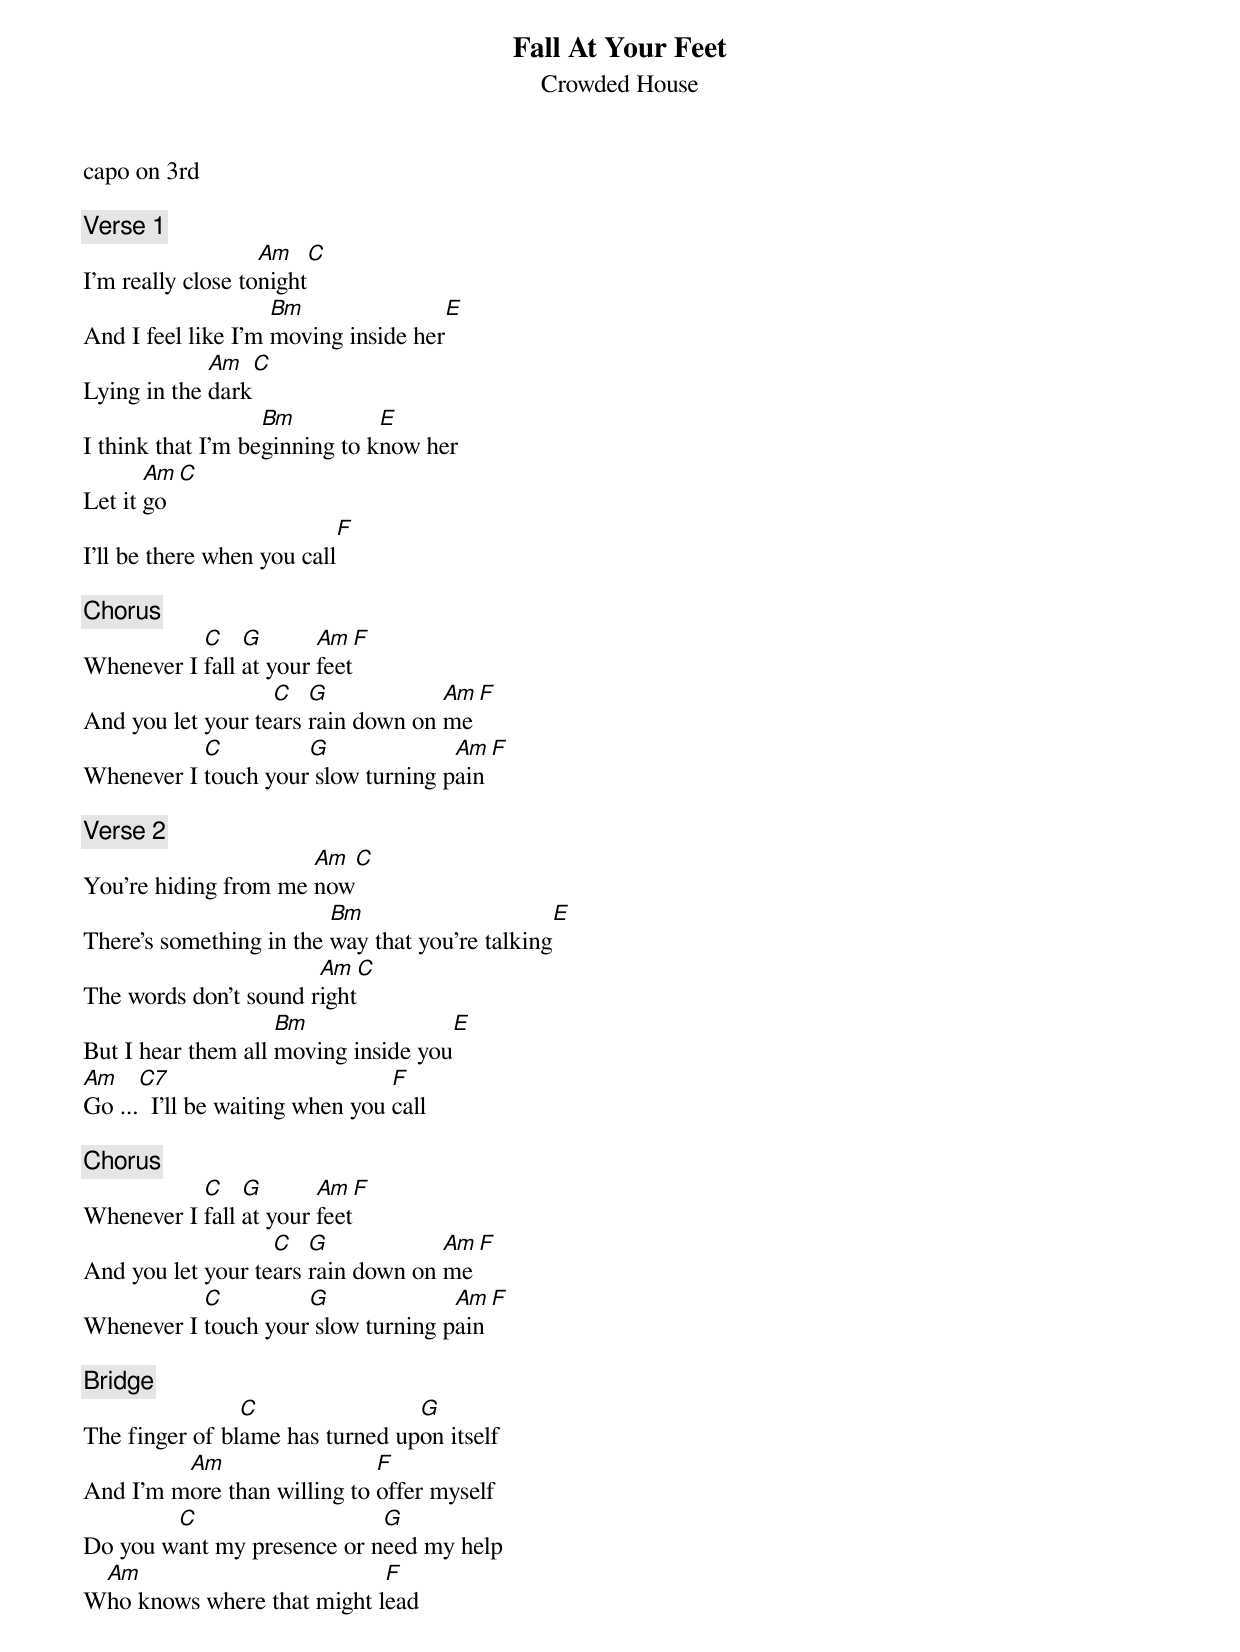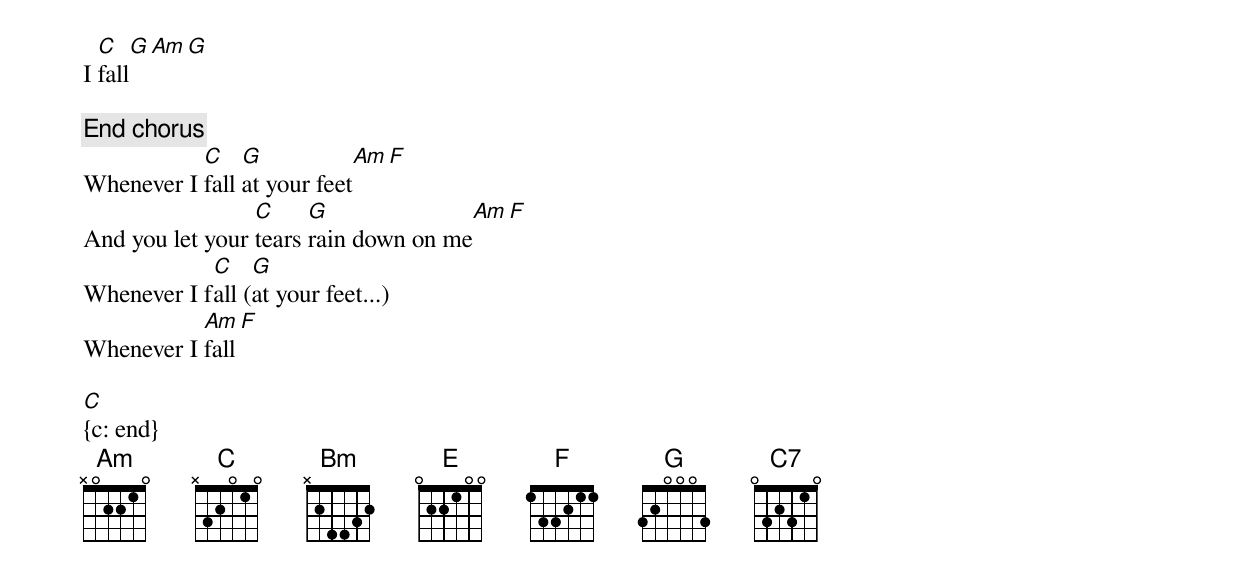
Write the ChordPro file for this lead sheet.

{t: Fall At Your Feet}
{st: Crowded House}

capo on 3rd

{c: Verse 1}
I'm really close to[Am]night[C]
And I feel like I'm [Bm]moving inside her[E]
Lying in the [Am]dark[C]
I think that I'm be[Bm]ginning to k[E]now her
Let it [Am]go[C]
I'll be there when you call[F]

{c: Chorus}
Whenever I [C]fall [G]at your [Am]feet[F]
And you let your te[C]ars [G]rain down on [Am]me[F]
Whenever I [C]touch your[G] slow turning p[Am]ain[F]

{c: Verse 2}
You're hiding from me [Am]now[C]
There's something in the [Bm]way that you're talking[E]
The words don't sound r[Am]ight[C]
But I hear them all [Bm]moving inside you[E]
[Am]Go ...[C7]  I'll be waiting when you [F]call

{c: Chorus}
Whenever I [C]fall [G]at your [Am]feet[F]
And you let your te[C]ars [G]rain down on [Am]me[F]
Whenever I [C]touch your[G] slow turning p[Am]ain[F]

{c: Bridge}
The finger of bl[C]ame has turned up[G]on itself
And I'm m[Am]ore than willing to [F]offer myself
Do you w[C]ant my presence or n[G]eed my help
W[Am]ho knows where that might l[F]ead
I [C]fall[G][Am][G]

{c:End chorus}
Whenever I [C]fall [G]at your feet[Am][F]
And you let your [C]tears [G]rain down on me[Am][F]
Whenever I f[C]all ([G]at your feet...)
Whenever I [Am]fall[F]

[C]{c: end}
